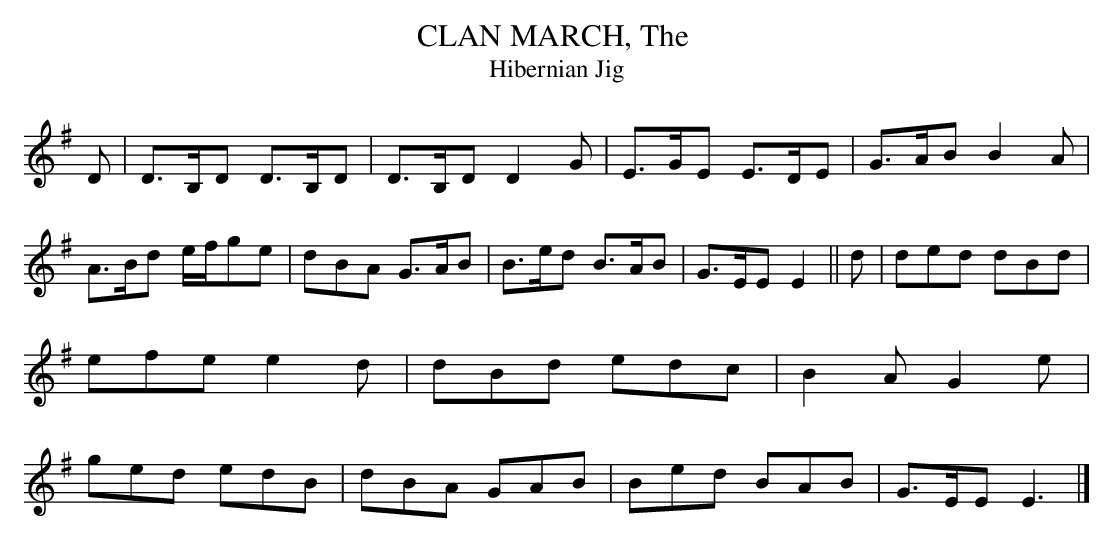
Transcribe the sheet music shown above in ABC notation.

X:1
T:CLAN MARCH, The \
T:Hibernian Jig\
M:6/8\
L:1/8\
K:Em % source key Bm (out of range)\
D|D>B,D D>B,D|D>B,D D2G|E>GE E>DE|G>AB B2A|\
A>Bd e/f/ge|dBA G>AB|B>ed B>AB|G>EE E2||\
d|ded dBd|efe e2d|dBd edc|B2A G2e|\
ged edB|dBA GAB|Bed BAB|G>EE E3|]\
\
\
